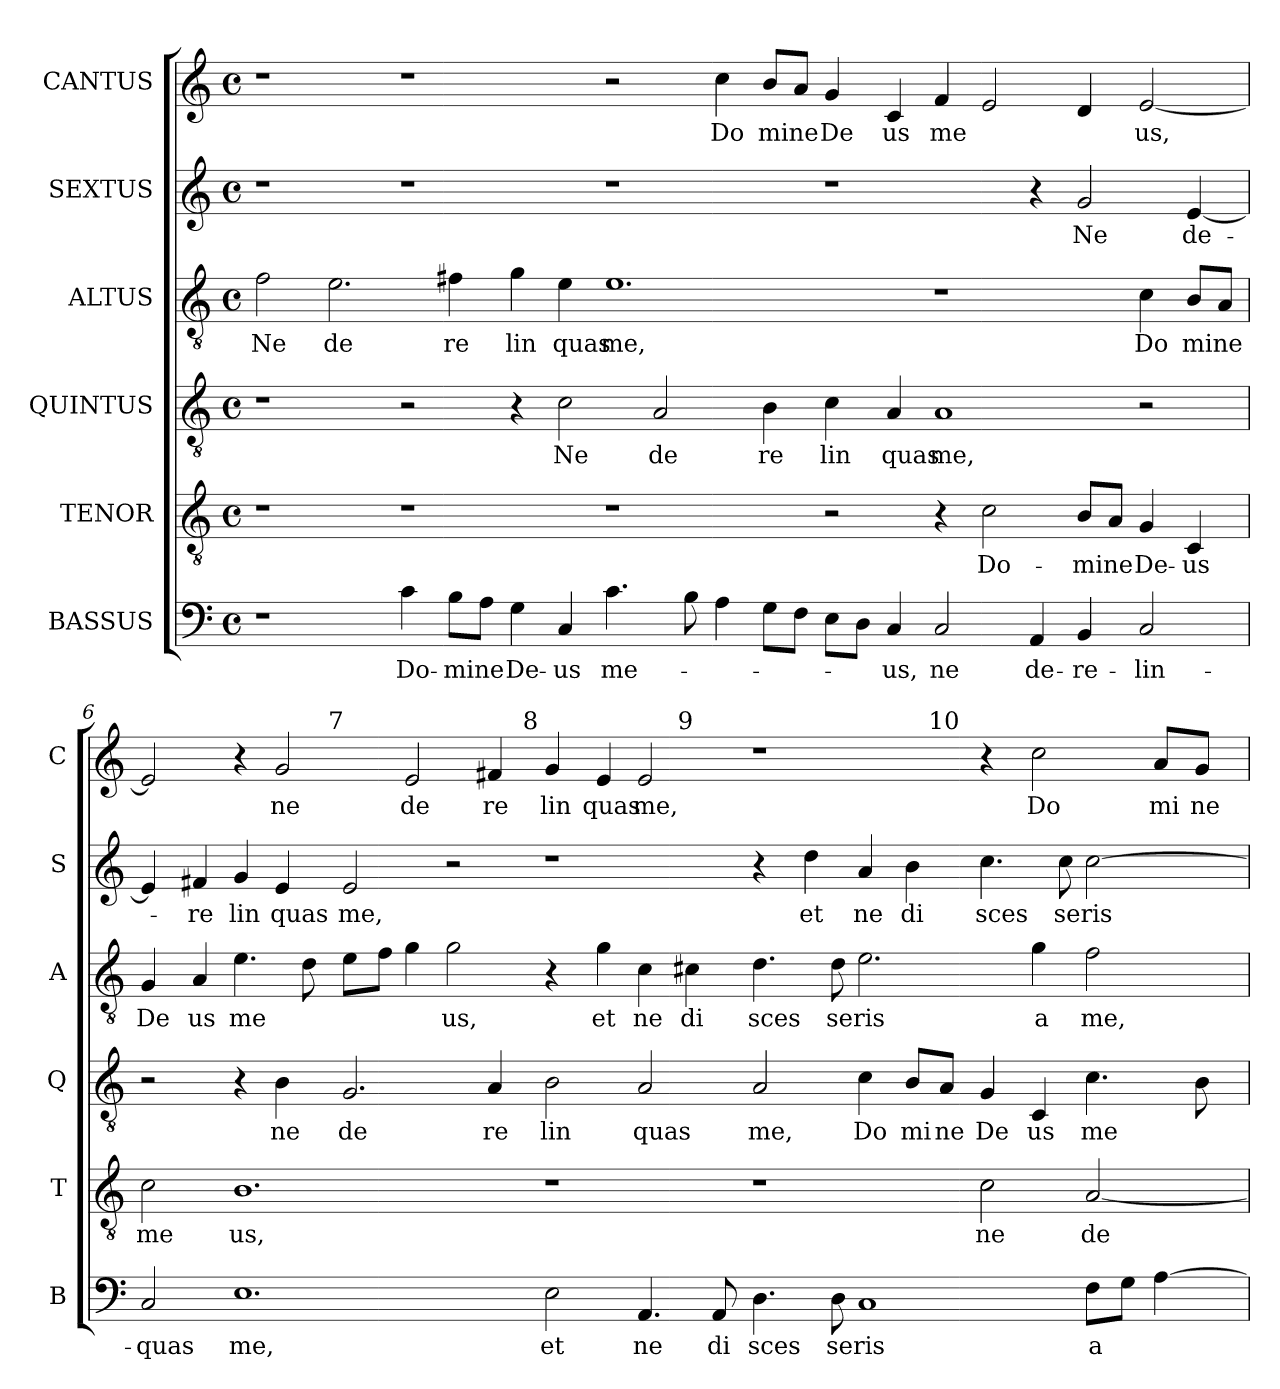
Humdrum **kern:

**kern	**text	**kern	**text	**kern	**text	**kern	**text	**kern	**text	**kern	**text
*part6	*part6	*part5	*part5	*part4	*part4	*part3	*part3	*part2	*part2	*part1	*part1
*staff6	*staff6	*staff5	*staff5	*staff4	*staff4	*staff3	*staff3	*staff2	*staff2	*staff1	*staff1
*I"BASSUS	*	*I"TENOR	*	*I"QUINTUS	*	*I"ALTUS	*	*I"SEXTUS	*	*I"CANTUS	*
*I'B	*	*I'T	*	*I'Q	*	*I'A	*	*I'S	*	*I'C	*
!!LO:PB:g=z
*stria5	*	*stria5	*	*stria5	*	*stria5	*	*stria5	*	*stria5	*
*clefF4	*	*clefGv2	*	*clefGv2	*	*clefGv2	*	*clefG2	*	*clefG2	*
*M4/4	*	*M4/4	*	*M4/4	*	*M4/4	*	*M4/4	*	*M4/4	*
*met(c)	*	*met(c)	*	*met(c)	*	*met(c)	*	*met(c)	*	*met(c)	*
=1	=1	=1	=1	=1	=1	=1	=1	=1	=1	=1	=1
!	!	!	!	!	!	!	!LO:LY:b:cj	!	!	!	!
1r	.	1r	.	1r	.	2f\	Ne	1r	.	1r	.
!	!	!	!	!	!	!	!LO:LY:b:cj	!	!	!	!
.	.	.	.	.	.	2.e\	de	.	.	.	.
!	!LO:LY:b:cj	!	!	!	!	!	!	!	!	!	!
4c\	Do-	1r	.	2r	.	.	.	1r	.	1r	.
!	!LO:LY:b:cj	!	!	!	!	!	!LO:LY:b:cj	!	!	!	!
8B\L	-mine	.	.	.	.	4f#X\	re	.	.	.	.
8A\J	.	.	.	.	.	.	.	.	.	.	.
!	!LO:LY:b:cj	!	!	!	!	!	!LO:LY:b:cj	!	!	!	!
4G\	De-	.	.	4r	.	4g\	lin	.	.	.	.
!	!LO:LY:b:cj	!	!	!	!LO:LY:b:cj	!	!LO:LY:b:cj	!	!	!	!
4C/	-us	.	.	2c\	Ne	4e\	quas	.	.	.	.
!	!LO:LY:b	!	!	!	!	!	!LO:LY:b:cj	!	!	!	!
4.c\	me-	1r	.	.	.	1.e	me,	1r	.	2r	.
!	!	!	!	!	!LO:LY:b:cj	!	!	!	!	!	!
.	.	.	.	2A/	de	.	.	.	.	.	.
8B\	.	.	.	.	.	.	.	.	.	.	.
!	!	!	!	!	!	!	!	!	!	!	!LO:LY:b:cj
4A\	.	.	.	.	.	.	.	.	.	4cc\	Do
!	!	!	!	!	!LO:LY:b:cj	!	!	!	!	!	!LO:LY:b:cj
8G\L	.	.	.	4B\	re	.	.	.	.	8b/L	mine
8F\J	.	.	.	.	.	.	.	.	.	8a>/J	.
!	!	!	!	!	!LO:LY:b:cj	!	!	!	!	!	!LO:LY:b:cj
8E\L	.	2r	.	4c\	lin	.	.	1r	.	4g/	De
8D\J	.	.	.	.	.	.	.	.	.	.	.
!	!LO:LY:b:cj	!	!	!	!LO:LY:b:cj	!	!	!	!	!	!LO:LY:b:cj
4C/	-us,	.	.	4A/	quas	.	.	.	.	4c/	us
!	!LO:LY:b:cj	!	!	!	!LO:LY:b:cj	!	!	!	!	!	!LO:LY:b
2C/	ne	4r	.	1A	me,	1r	.	.	.	4f/	me
!	!	!	!LO:LY:b:cj	!	!	!	!	!	!	!	!
.	.	2c\	Do-	.	.	.	.	.	.	2e/	.
!	!LO:LY:b:cj	!	!	!	!	!	!	!	!	!	!
4AA/	de-	.	.	.	.	.	.	4r	.	.	.
!	!LO:LY:b:cj	!	!LO:LY:b:cj	!	!	!	!	!	!LO:LY:b:cj	!	!
4BB/	-re-	8B/L	-mine	.	.	.	.	2g/	Ne	4d/	.
.	.	8A/J	.	.	.	.	.	.	.	.	.
!	!LO:LY:b:cj	!	!LO:LY:b:cj	!	!	!	!LO:LY:b:cj	!	!	!	!LO:LY:b
2C/	-lin-	4G/	De-	2r	.	4c\	Do	.	.	[>2e/	us,
!	!	!	!LO:LY:b:cj	!	!	!	!LO:LY:b:cj	!	!LO:LY:b:cj	!	!
.	.	4C/	-us	.	.	8B/L	mine	[>4e/	de-	.	.
.	.	.	.	.	.	8A/J	.	.	.	.	.
!!LO:LB:g=z
=6	=6	=6	=6	=6	=6	=6	=6	=6	=6	=6	=6
!	!LO:LY:b:cj	!	!LO:LY:b:cj	!	!	!	!LO:LY:b:cj	!	!	!	!
*	*	*	*	*	*	*	*	*^	*	*^	*
*	*	*	*	*	*	*	*	*	*	*	*	*^	*
*	*	*	*	*	*	*	*	*	*	*	*	*	*^	*
*	*	*	*	*	*	*	*	*	*	*	*	*	*	*^	*
2C/	-quas	2c\	me	2r	.	4G/	De	4e/]	32.ryy	.	2e/]	2ryy	1ryy	1ryy	1ryy	.
.	.	.	.	.	.	.	.	.	1ryy	.	.	.	.	.	.	.
!	!	!	!	!	!	!	!LO:LY:b:cj	!	!	!LO:LY:b:cj	!	!	!	!	!	!
.	.	.	.	.	.	4A/	us	4f#X/	.	-re	.	.	.	.	.	.
!	!LO:LY:b:cj	!	!LO:LY:b:cj	!	!	!	!LO:LY:b	!	!	!LO:LY:b:cj	!	!	!	!	!	!
1.E	me,	1.B	us,	4r	.	4.e\	me	4g/	.	lin	4r	4ryy	.	.	.	.
!	!	!	!	!	!LO:LY:b:cj	!	!	!	!	!LO:LY:b:cj	!	!	!	!	!	!LO:LY:b:cj
.	.	.	.	4B\	ne	.	.	4e/	.	quas	2g/	8ryy	.	.	.	ne
.	.	.	.	.	.	8d\	.	.	.	.	.	16ryy	.	.	.	.
.	.	.	.	.	.	.	.	.	.	.	.	64ryy	.	.	.	.
!	!	!	!	!	!	!	!	!	!	!	!	!LO:TX:a:t=7	!	!	!	!
.	.	.	.	.	.	.	.	.	.	.	.	1ryy	.	.	.	.
!	!	!	!	!	!LO:LY:b:cj	!	!	!	!	!LO:LY:b:cj	!	!	!	!	!	!
.	.	.	.	2.G/	de	8e\L	.	2e/	.	me,	.	.	2...ryy	1ryy	1ryy	.
.	.	.	.	.	.	.	.	.	1ryy	.	.	.	.	.	.	.
.	.	.	.	.	.	8f\J	.	.	.	.	.	.	.	.	.	.
!	!	!	!	!	!	!	!	!	!	!	!	!	!	!	!	!LO:LY:b:cj
.	.	.	.	.	.	4g\	.	.	.	.	2e/	.	.	.	.	de
!	!	!	!	!	!	!	!LO:LY:b:cj	!	!	!	!	!	!	!	!	!
.	.	.	.	.	.	2g\	us,	2r	.	.	.	.	.	.	.	.
!	!	!	!	!	!LO:LY:b:cj	!	!	!	!	!	!	!	!	!	!	!LO:LY:b:cj
.	.	.	.	4A/	re	.	.	.	.	.	4f#X/	.	.	.	.	re
!	!	!	!	!	!	!	!	!	!	!	!	!	!LO:TX:a:t=8	!	!	!
.	.	.	.	.	.	.	.	.	.	.	.	.	1ryy	.	.	.
.	.	.	.	.	.	.	.	.	.	.	.	1ryy	.	.	.	.
!	!LO:LY:b:cj	!	!	!	!LO:LY:b:cj	!	!	!	!	!	!	!	!	!	!	!LO:LY:b:cj
2E\	et	1r	.	2B\	lin	4r	.	1r	.	.	4g/	.	.	2ryy	1ryy	lin
.	.	.	.	.	.	.	.	.	1ryy	.	.	.	.	.	.	.
!	!	!	!	!	!	!	!LO:LY:b:cj	!	!	!	!	!	!	!	!	!LO:LY:b:cj
.	.	.	.	.	.	4g\	et	.	.	.	4e/	.	.	.	.	quas
!	!LO:LY:b:cj	!	!	!	!LO:LY:b:cj	!	!LO:LY:b:cj	!	!	!	!	!	!	!	!	!LO:LY:b:cj
4.AA/	ne	.	.	2A/	quas	4c\	ne	.	.	.	2e/	.	.	8...ryy	.	me,
!	!	!	!	!	!	!	!	!	!	!	!	!	!	!LO:TX:a:t=9	!	!
.	.	.	.	.	.	.	.	.	.	.	.	.	.	1ryy	.	.
!	!	!	!	!	!	!	!LO:LY:b:cj	!	!	!	!	!	!	!	!	!
.	.	.	.	.	.	4c#X\	di	.	.	.	.	.	.	.	.	.
!	!LO:LY:b:cj	!	!	!	!	!	!	!	!	!	!	!	!	!	!	!
8AA/	di	.	.	.	.	.	.	.	.	.	.	.	.	.	.	.
.	.	.	.	.	.	.	.	.	.	.	.	.	1ryy	.	.	.
.	.	.	.	.	.	.	.	.	.	.	.	1ryy	.	.	.	.
!	!LO:LY:b:cj	!	!	!	!LO:LY:b:cj	!	!LO:LY:b:cj	!	!	!	!	!	!	!	!	!
4.D\	sces	1r	.	2A/	me,	4.d\	sces	4r	.	.	1r	.	.	.	2ryy	.
.	.	.	.	.	.	.	.	.	1ryy	.	.	.	.	.	.	.
!	!	!	!	!	!	!	!	!	!	!LO:LY:b:cj	!	!	!	!	!	!
.	.	.	.	.	.	.	.	4dd\	.	et	.	.	.	.	.	.
!	!LO:LY:b:cj	!	!	!	!	!	!LO:LY:b:cj	!	!	!	!	!	!	!	!	!
8D\	se	.	.	.	.	8d\	se	.	.	.	.	.	.	.	.	.
!	!LO:LY:b:cj	!	!	!	!LO:LY:b:cj	!	!LO:LY:b:cj	!	!	!LO:LY:b:cj	!	!	!	!	!	!
1C	ris	.	.	4c\	Do	2.e\	ris	4a/	.	ne	.	.	.	.	4ryy	.
.	.	.	.	.	.	.	.	.	.	.	.	.	.	1ryy	.	.
!	!	!	!	!	!LO:LY:b:cj	!	!	!	!	!LO:LY:b:cj	!	!	!	!	!	!
.	.	.	.	8B/L	mi	.	.	4b\	.	di	.	.	.	.	16.ryy	.
!	!	!	!	!	!	!	!	!	!	!	!	!	!	!	!LO:TX:a:t=10	!
.	.	.	.	.	.	.	.	.	.	.	.	.	.	.	1ryy	.
!	!	!	!	!	!LO:LY:b:cj	!	!	!	!	!	!	!	!	!	!	!
.	.	.	.	8A/J	ne	.	.	.	.	.	.	.	.	.	.	.
.	.	.	.	.	.	.	.	.	.	.	.	.	1ryy	.	.	.
.	.	.	.	.	.	.	.	.	.	.	.	1ryy	.	.	.	.
!	!	!	!LO:LY:b:cj	!	!LO:LY:b:cj	!	!	!	!	!LO:LY:b:cj	!	!	!	!	!	!
.	.	2c\	ne	4G/	De	.	.	4.cc\	.	sces	4r	.	.	.	.	.
.	.	.	.	.	.	.	.	.	2ryy	.	.	.	.	.	.	.
!	!	!	!	!	!LO:LY:b:cj	!	!LO:LY:b:cj	!	!	!	!	!	!	!	!	!LO:LY:b:cj
.	.	.	.	4C/	us	4g\	a	.	.	.	2cc\	.	.	.	.	Do
!	!	!	!	!	!	!	!	!	!	!LO:LY:b:cj	!	!	!	!	!	!
.	.	.	.	.	.	.	.	8cc\	.	se	.	.	.	.	.	.
!	!LO:LY:b:cj	!	!LO:LY:b:cj	!	!LO:LY:b	!	!LO:LY:b:cj	!	!	!LO:LY:b:cj	!	!	!	!	!	!
8F\L	a	[>2A/	de	4.c\	me	2f\	me,	[<2cc\	.	ris	.	.	.	.	.	.
.	.	.	.	.	.	.	.	.	4ryy	.	.	.	.	.	.	.
8G\J	.	.	.	.	.	.	.	.	.	.	.	.	.	.	.	.
.	.	.	.	.	.	.	.	.	.	.	.	.	.	4ryy	.	.
!	!	!	!	!	!	!	!	!	!	!	!	!	!	!	!	!LO:LY:b:cj
[>4A\	.	.	.	.	.	.	.	.	.	.	8a/L	.	.	.	.	mi
.	.	.	.	.	.	.	.	.	8ryy	.	.	.	.	.	.	.
.	.	.	.	.	.	.	.	.	.	.	.	.	.	.	8ryy	.
!	!	!	!	!	!	!	!	!	!	!	!	!	!	!	!	!LO:LY:b:cj
.	.	.	.	8B\	.	.	.	.	.	.	8g/J	.	.	.	.	ne
.	.	.	.	.	.	.	.	.	16ryy	.	.	.	.	.	.	.
.	.	.	.	.	.	.	.	.	.	.	.	.	16ryy	.	.	.
.	.	.	.	.	.	.	.	.	.	.	.	32.ryy	.	.	.	.
.	.	.	.	.	.	.	.	.	.	.	.	.	.	.	32ryy	.
.	.	.	.	.	.	.	.	.	64ryy	.	.	.	.	64ryy	.	.
*	*	*	*	*	*	*	*	*v	*v	*	*	*	*	*	*	*
*	*	*	*	*	*	*	*	*	*	*v	*v	*v	*v	*v	*
=	=	=	=	=	=	=	=	=	=	=	=
*-	*-	*-	*-	*-	*-	*-	*-	*-	*-	*-	*-
